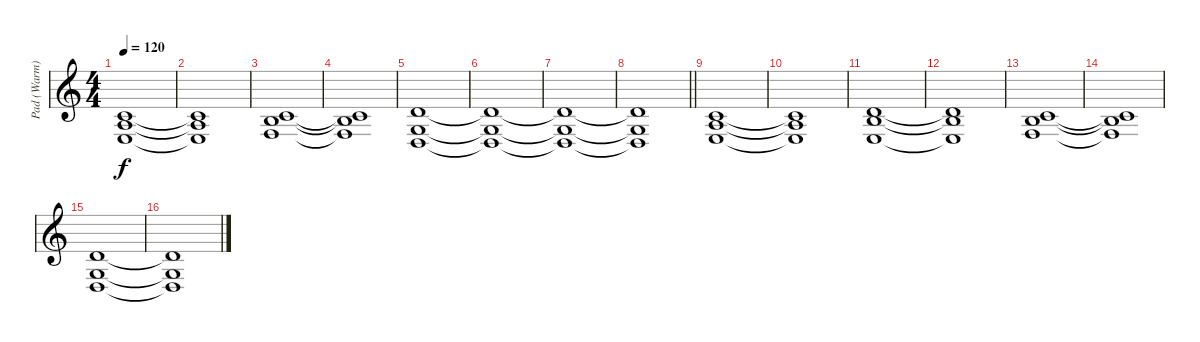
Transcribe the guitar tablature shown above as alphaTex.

\track ("Pad (Warm) " "Pad (Warm)") {instrument pad2warm}
\staff {score}
\tuning (D4 A3 F3 C3 G2 C2) {hide}
\ts (4 4)
\tempo 120
\clef g2
\ks c
(3.2 4.3 4.4).1{dy f} |
(3.2{t} 4.3{t} 4.4{t}).1 |
(3.2 6.3 5.4).1 |
(3.2{t} 6.3{t} 5.4{t}).1 |
(5.2 2.3 2.4).1 |
(5.2{t} 2.3{t} 2.4{t}).1 |
(5.2{t} 2.3{t} 2.4{t}).1 |
\barLineRight lightlight
(5.2{t} 2.3{t} 2.4{t}).1 |
(3.2 4.3 4.4).1 |
(3.2{t} 4.3{t} 4.4{t}).1 |
(0.1 2.2 4.4).1 |
(0.1{t} 2.2{t} 4.4{t}).1 |
(3.2 6.3 5.4).1 |
(3.2{t} 6.3{t} 5.4{t}).1 |
(0.1 2.3 2.4).1 |
(0.1{t} 2.3{t} 2.4{t}).1
